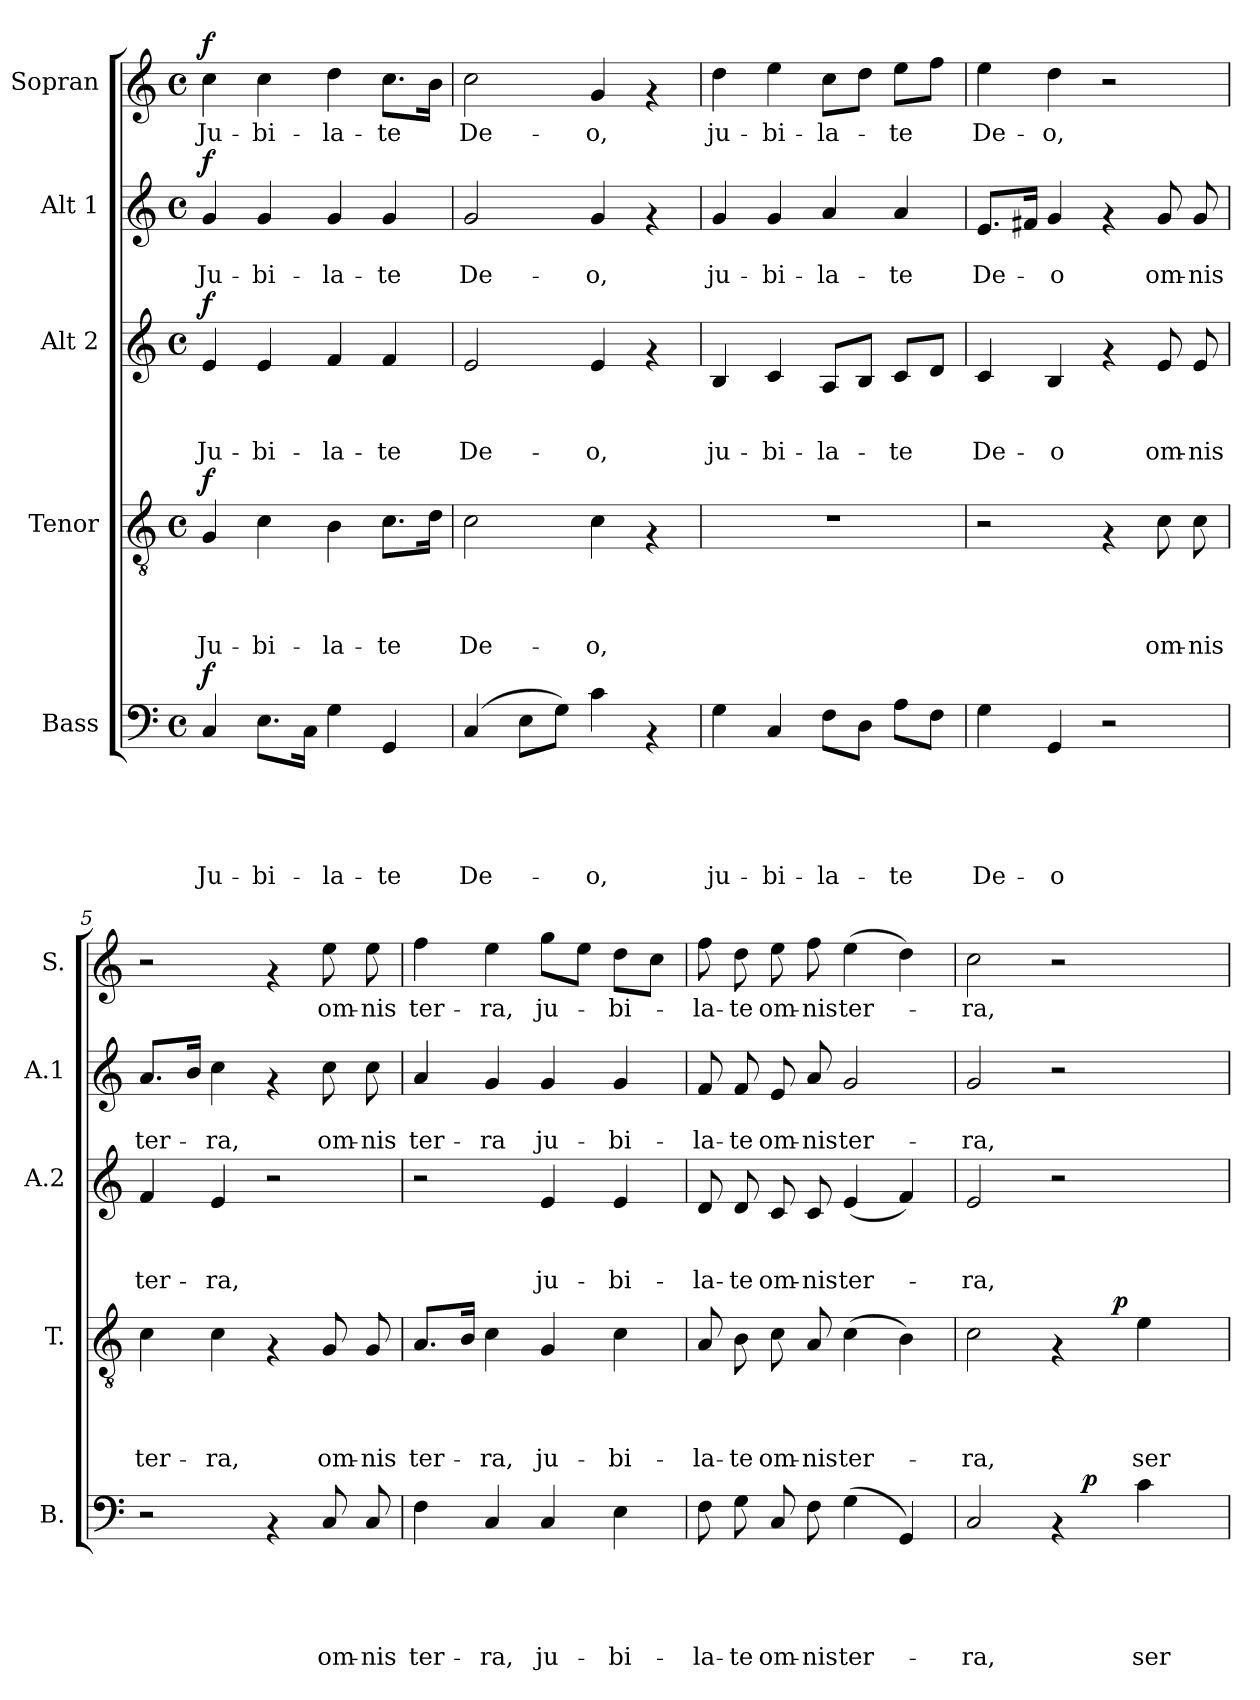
**kern	**text	**text	**text	**text	**text	**dynam	**kern	**text	**text	**text	**text	**dynam	**kern	**text	**text	**text	**dynam	**kern	**text	**text	**dynam	**kern	**text	**dynam
*part5	*part5	*part5	*part5	*part5	*part5	*part5	*part4	*part4	*part4	*part4	*part4	*part4	*part3	*part3	*part3	*part3	*part3	*part2	*part2	*part2	*part2	*part1	*part1	*part1
*staff5	*staff5	*staff5	*staff5	*staff5	*staff5	*staff5	*staff4	*staff4	*staff4	*staff4	*staff4	*staff4	*staff3	*staff3	*staff3	*staff3	*staff3	*staff2	*staff2	*staff2	*staff2	*staff1	*staff1	*staff1
*I"Bass	*	*	*	*	*	*	*I"Tenor	*	*	*	*	*	*I"Alt 2	*	*	*	*	*I"Alt 1	*	*	*	*I"Sopran	*	*
*I'B.	*	*	*	*	*	*	*I'T.	*	*	*	*	*	*I'A.2	*	*	*	*	*I'A.1	*	*	*	*I'S.	*	*
*clefF4	*	*	*	*	*	*	*clefGv2	*	*	*	*	*	*clefG2	*	*	*	*	*clefG2	*	*	*	*clefG2	*	*
*k[]	*	*	*	*	*	*	*k[]	*	*	*	*	*	*k[]	*	*	*	*	*k[]	*	*	*	*k[]	*	*
*C:	*	*	*	*	*	*	*C:	*	*	*	*	*	*C:	*	*	*	*	*C:	*	*	*	*C:	*	*
*M4/4	*	*	*	*	*	*	*M4/4	*	*	*	*	*	*M4/4	*	*	*	*	*M4/4	*	*	*	*M4/4	*	*
*met(c)	*	*	*	*	*	*	*met(c)	*	*	*	*	*	*met(c)	*	*	*	*	*met(c)	*	*	*	*met(c)	*	*
=1	=1	=1	=1	=1	=1	=1	=1	=1	=1	=1	=1	=1	=1	=1	=1	=1	=1	=1	=1	=1	=1	=1	=1	=1
!	!	!	!	!	!LO:LY:b	!LO:DY:a	!	!	!	!	!LO:LY:b	!LO:DY:a	!	!	!	!LO:LY:b	!LO:DY:a	!	!	!LO:LY:b	!LO:DY:a	!	!LO:LY:b	!LO:DY:a
4C/	.	.	.	.	Ju-	f	4G/	.	.	.	Ju-	f	4e/	.	.	Ju-	f	4g/	.	Ju-	f	4cc\	Ju-	f
!	!	!	!	!	!LO:LY:b	!	!	!	!	!	!LO:LY:b	!	!	!	!	!LO:LY:b	!	!	!	!LO:LY:b	!	!	!LO:LY:b	!
8.E\L	.	.	.	.	-bi-	.	4c\	.	.	.	-bi-	.	4e/	.	.	-bi-	.	4g/	.	-bi-	.	4cc\	-bi-	.
16C\Jk	.	.	.	.	.	.	.	.	.	.	.	.	.	.	.	.	.	.	.	.	.	.	.	.
!	!	!	!	!	!LO:LY:b	!	!	!	!	!	!LO:LY:b	!	!	!	!	!LO:LY:b	!	!	!	!LO:LY:b	!	!	!LO:LY:b	!
4G\	.	.	.	.	-la-	.	4B\	.	.	.	-la-	.	4f/	.	.	-la-	.	4g/	.	-la-	.	4dd\	-la-	.
!	!	!	!	!	!LO:LY:b	!	!	!	!	!	!LO:LY:b	!	!	!	!	!LO:LY:b	!	!	!	!LO:LY:b	!	!	!LO:LY:b	!
4GG/	.	.	.	.	-te	.	8.c\L	.	.	.	-te	.	4f/	.	.	-te	.	4g/	.	-te	.	8.cc\L	-te	.
.	.	.	.	.	.	.	16d\Jk	.	.	.	.	.	.	.	.	.	.	.	.	.	.	16b\Jk	.	.
=2	=2	=2	=2	=2	=2	=2	=2	=2	=2	=2	=2	=2	=2	=2	=2	=2	=2	=2	=2	=2	=2	=2	=2	=2
!	!	!	!	!	!LO:LY:b	!	!	!	!	!	!LO:LY:b	!	!	!	!	!LO:LY:b	!	!	!	!LO:LY:b	!	!	!LO:LY:b	!
(4C/	.	.	.	.	De-	.	2c\	.	.	.	De-	.	2e/	.	.	De-	.	2g/	.	De-	.	2cc\	De-	.
8E\L	.	.	.	.	.	.	.	.	.	.	.	.	.	.	.	.	.	.	.	.	.	.	.	.
8G\J)	.	.	.	.	.	.	.	.	.	.	.	.	.	.	.	.	.	.	.	.	.	.	.	.
!	!	!	!	!	!LO:LY:b	!	!	!	!	!	!LO:LY:b	!	!	!	!	!LO:LY:b	!	!	!	!LO:LY:b	!	!	!LO:LY:b	!
4c\	.	.	.	.	-o,	.	4c\	.	.	.	-o,	.	4e/	.	.	-o,	.	4g/	.	-o,	.	4g/	-o,	.
4rAA	.	.	.	.	.	.	4rF	.	.	.	.	.	4rf	.	.	.	.	4rf	.	.	.	4rf	.	.
=3	=3	=3	=3	=3	=3	=3	=3	=3	=3	=3	=3	=3	=3	=3	=3	=3	=3	=3	=3	=3	=3	=3	=3	=3
!	!	!	!	!	!LO:LY:b	!	!	!	!	!	!	!	!	!	!	!LO:LY:b	!	!	!	!LO:LY:b	!	!	!LO:LY:b	!
4G\	.	.	.	.	ju-	.	1r	.	.	.	.	.	4B/	.	.	ju-	.	4g/	.	ju-	.	4dd\	ju-	.
!	!	!	!	!	!LO:LY:b	!	!	!	!	!	!	!	!	!	!	!LO:LY:b	!	!	!	!LO:LY:b	!	!	!LO:LY:b	!
4C/	.	.	.	.	-bi-	.	.	.	.	.	.	.	4c/	.	.	-bi-	.	4g/	.	-bi-	.	4ee\	-bi-	.
!	!	!	!	!	!LO:LY:b	!	!	!	!	!	!	!	!	!	!	!LO:LY:b	!	!	!	!LO:LY:b	!	!	!LO:LY:b	!
8F\L	.	.	.	.	-la-	.	.	.	.	.	.	.	8A/L	.	.	-la-	.	4a/	.	-la-	.	8cc\L	-la-	.
8D\J	.	.	.	.	.	.	.	.	.	.	.	.	8B/J	.	.	.	.	.	.	.	.	8dd\J	.	.
!	!	!	!	!	!LO:LY:b	!	!	!	!	!	!	!	!	!	!	!LO:LY:b	!	!	!	!LO:LY:b	!	!	!LO:LY:b	!
8A\L	.	.	.	.	-te	.	.	.	.	.	.	.	8c/L	.	.	-te	.	4a/	.	-te	.	8ee\L	-te	.
8F\J	.	.	.	.	.	.	.	.	.	.	.	.	8d/J	.	.	.	.	.	.	.	.	8ff\J	.	.
=4	=4	=4	=4	=4	=4	=4	=4	=4	=4	=4	=4	=4	=4	=4	=4	=4	=4	=4	=4	=4	=4	=4	=4	=4
!	!	!	!	!	!LO:LY:b	!	!	!	!	!	!	!	!	!	!	!LO:LY:b	!	!	!	!LO:LY:b	!	!	!LO:LY:b	!
4G\	.	.	.	.	De-	.	2r	.	.	.	.	.	4c/	.	.	De-	.	8.e/L	.	De-	.	4ee\	De-	.
.	.	.	.	.	.	.	.	.	.	.	.	.	.	.	.	.	.	16f#X/Jk	.	.	.	.	.	.
!	!	!	!	!	!LO:LY:b	!	!	!	!	!	!	!	!	!	!	!LO:LY:b	!	!	!	!LO:LY:b	!	!	!LO:LY:b	!
4GG/	.	.	.	.	-o	.	.	.	.	.	.	.	4B/	.	.	-o	.	4g/	.	-o	.	4dd\	-o,	.
2r	.	.	.	.	.	.	4rF	.	.	.	.	.	4rf	.	.	.	.	4rf	.	.	.	2r	.	.
!	!	!	!	!	!	!	!	!	!	!	!LO:LY:b	!	!	!	!	!LO:LY:b	!	!	!	!LO:LY:b	!	!	!	!
.	.	.	.	.	.	.	8c\	.	.	.	om-	.	8e/	.	.	om-	.	8g/	.	om-	.	.	.	.
!	!	!	!	!	!	!	!	!	!	!	!LO:LY:b	!	!	!	!	!LO:LY:b	!	!	!	!LO:LY:b	!	!	!	!
.	.	.	.	.	.	.	8c\	.	.	.	-nis	.	8e/	.	.	-nis	.	8g/	.	-nis	.	.	.	.
!!LO:PB:g=z
=5	=5	=5	=5	=5	=5	=5	=5	=5	=5	=5	=5	=5	=5	=5	=5	=5	=5	=5	=5	=5	=5	=5	=5	=5
!	!	!	!	!	!	!	!	!	!	!	!LO:LY:b	!	!	!	!	!LO:LY:b	!	!	!	!LO:LY:b	!	!	!	!
2r	.	.	.	.	.	.	4c\	.	.	.	ter-	.	4f/	.	.	ter-	.	8.a/L	.	ter-	.	2r	.	.
.	.	.	.	.	.	.	.	.	.	.	.	.	.	.	.	.	.	16b/Jk	.	.	.	.	.	.
!	!	!	!	!	!	!	!	!	!	!	!LO:LY:b	!	!	!	!	!LO:LY:b	!	!	!	!LO:LY:b	!	!	!	!
.	.	.	.	.	.	.	4c\	.	.	.	-ra,	.	4e/	.	.	-ra,	.	4cc\	.	-ra,	.	.	.	.
4rAA	.	.	.	.	.	.	4rF	.	.	.	.	.	2r	.	.	.	.	4rf	.	.	.	4rf	.	.
!	!	!	!	!	!LO:LY:b	!	!	!	!	!	!LO:LY:b	!	!	!	!	!	!	!	!	!LO:LY:b	!	!	!LO:LY:b	!
8C/	.	.	.	.	om-	.	8G/	.	.	.	om-	.	.	.	.	.	.	8cc\	.	om-	.	8ee\	om-	.
!	!	!	!	!	!LO:LY:b	!	!	!	!	!	!LO:LY:b	!	!	!	!	!	!	!	!	!LO:LY:b	!	!	!LO:LY:b	!
8C/	.	.	.	.	-nis	.	8G/	.	.	.	-nis	.	.	.	.	.	.	8cc\	.	-nis	.	8ee\	-nis	.
=6	=6	=6	=6	=6	=6	=6	=6	=6	=6	=6	=6	=6	=6	=6	=6	=6	=6	=6	=6	=6	=6	=6	=6	=6
!	!	!	!	!	!LO:LY:b	!	!	!	!	!	!LO:LY:b	!	!	!	!	!	!	!	!	!LO:LY:b	!	!	!LO:LY:b	!
4F\	.	.	.	.	ter-	.	8.A/L	.	.	.	ter-	.	2r	.	.	.	.	4a/	.	ter-	.	4ff\	ter-	.
.	.	.	.	.	.	.	16B/Jk	.	.	.	.	.	.	.	.	.	.	.	.	.	.	.	.	.
!	!	!	!	!	!LO:LY:b	!	!	!	!	!	!LO:LY:b	!	!	!	!	!	!	!	!	!LO:LY:b	!	!	!LO:LY:b	!
4C/	.	.	.	.	-ra,	.	4c\	.	.	.	-ra,	.	.	.	.	.	.	4g/	.	-ra	.	4ee\	-ra,	.
!	!	!	!	!	!LO:LY:b	!	!	!	!	!	!LO:LY:b	!	!	!	!	!LO:LY:b	!	!	!	!LO:LY:b	!	!	!LO:LY:b	!
4C/	.	.	.	.	ju-	.	4G/	.	.	.	ju-	.	4e/	.	.	ju-	.	4g/	.	ju-	.	8gg\L	ju-	.
.	.	.	.	.	.	.	.	.	.	.	.	.	.	.	.	.	.	.	.	.	.	8ee\J	.	.
!	!	!	!	!	!LO:LY:b	!	!	!	!	!	!LO:LY:b	!	!	!	!	!LO:LY:b	!	!	!	!LO:LY:b	!	!	!LO:LY:b	!
4E\	.	.	.	.	-bi-	.	4c\	.	.	.	-bi-	.	4e/	.	.	-bi-	.	4g/	.	-bi-	.	8dd\L	-bi-	.
.	.	.	.	.	.	.	.	.	.	.	.	.	.	.	.	.	.	.	.	.	.	8cc\J	.	.
=7	=7	=7	=7	=7	=7	=7	=7	=7	=7	=7	=7	=7	=7	=7	=7	=7	=7	=7	=7	=7	=7	=7	=7	=7
!	!	!	!	!	!LO:LY:b	!	!	!	!	!	!LO:LY:b	!	!	!	!	!LO:LY:b	!	!	!	!LO:LY:b	!	!	!LO:LY:b	!
8F\	.	.	.	.	-la-	.	8A/	.	.	.	-la-	.	8d/	.	.	-la-	.	8f/	.	-la-	.	8ff\	-la-	.
!	!	!	!	!	!LO:LY:b	!	!	!	!	!	!LO:LY:b	!	!	!	!	!LO:LY:b	!	!	!	!LO:LY:b	!	!	!LO:LY:b	!
8G\	.	.	.	.	-te	.	8B\	.	.	.	-te	.	8d/	.	.	-te	.	8f/	.	-te	.	8dd\	-te	.
!	!	!	!	!	!LO:LY:b	!	!	!	!	!	!LO:LY:b	!	!	!	!	!LO:LY:b	!	!	!	!LO:LY:b	!	!	!LO:LY:b	!
8C/	.	.	.	.	om-	.	8c\	.	.	.	om-	.	8c/	.	.	om-	.	8e/	.	om-	.	8ee\	om-	.
!	!	!	!	!	!LO:LY:b	!	!	!	!	!	!LO:LY:b	!	!	!	!	!LO:LY:b	!	!	!	!LO:LY:b	!	!	!LO:LY:b	!
8F\	.	.	.	.	-nis	.	8A/	.	.	.	-nis	.	8c/	.	.	-nis	.	8a/	.	-nis	.	8ff\	-nis	.
!	!	!	!	!	!LO:LY:b	!	!	!	!	!	!LO:LY:b	!	!	!	!	!LO:LY:b	!	!	!	!LO:LY:b	!	!	!LO:LY:b	!
(>4G\	.	.	.	.	ter-	.	(>4c\	.	.	.	ter-	.	(<4e/	.	.	ter-	.	2g/	.	ter-	.	(>4ee\	ter-	.
4GG/)	.	.	.	.	.	.	4B\)	.	.	.	.	.	4f/)	.	.	.	.	.	.	.	.	4dd\)	.	.
=8	=8	=8	=8	=8	=8	=8	=8	=8	=8	=8	=8	=8	=8	=8	=8	=8	=8	=8	=8	=8	=8	=8	=8	=8
!	!	!	!	!	!LO:LY:b	!	!	!	!	!	!LO:LY:b	!	!	!	!	!LO:LY:b	!	!	!	!LO:LY:b	!	!	!LO:LY:b	!
*^	*	*	*	*	*	*	*^	*	*	*	*	*	*	*	*	*	*	*	*	*	*	*	*	*
2C/	2ryy	.	.	.	.	-ra,	.	2c\	2ryy	.	.	.	-ra,	.	2e/	.	.	-ra,	.	2g/	.	-ra,	.	2cc\	-ra,	.
4rAA	16.ryy	.	.	.	.	.	.	4rF	8.ryy	.	.	.	.	.	2r	.	.	.	.	2r	.	.	.	2r	.	.
!	!	!	!	!	!	!	!LO:DY:a	!	!	!	!	!	!	!	!	!	!	!	!	!	!	!	!	!	!	!
.	4ryy	.	.	.	.	.	p	.	.	.	.	.	.	.	.	.	.	.	.	.	.	.	.	.	.	.
!	!	!	!	!	!	!	!	!	!	!	!	!	!	!LO:DY:a	!	!	!	!	!	!	!	!	!	!	!	!
.	.	.	.	.	.	.	.	.	4ryy	.	.	.	.	p	.	.	.	.	.	.	.	.	.	.	.	.
!	!	!	!	!	!	!LO:LY:b	!	!	!	!	!	!	!LO:LY:b	!	!	!	!	!	!	!	!	!	!	!	!	!
4c\	.	.	.	.	.	ser-	.	4e\	.	.	.	.	ser-	.	.	.	.	.	.	.	.	.	.	.	.	.
.	8ryy	.	.	.	.	.	.	.	.	.	.	.	.	.	.	.	.	.	.	.	.	.	.	.	.	.
.	.	.	.	.	.	.	.	.	16ryy	.	.	.	.	.	.	.	.	.	.	.	.	.	.	.	.	.
.	32ryy	.	.	.	.	.	.	.	.	.	.	.	.	.	.	.	.	.	.	.	.	.	.	.	.	.
*v	*v	*	*	*	*	*	*	*	*	*	*	*	*	*	*	*	*	*	*	*	*	*	*	*	*	*
*	*	*	*	*	*	*	*v	*v	*	*	*	*	*	*	*	*	*	*	*	*	*	*	*	*	*
=	=	=	=	=	=	=	=	=	=	=	=	=	=	=	=	=	=	=	=	=	=	=	=	=
*-	*-	*-	*-	*-	*-	*-	*-	*-	*-	*-	*-	*-	*-	*-	*-	*-	*-	*-	*-	*-	*-	*-	*-	*-
